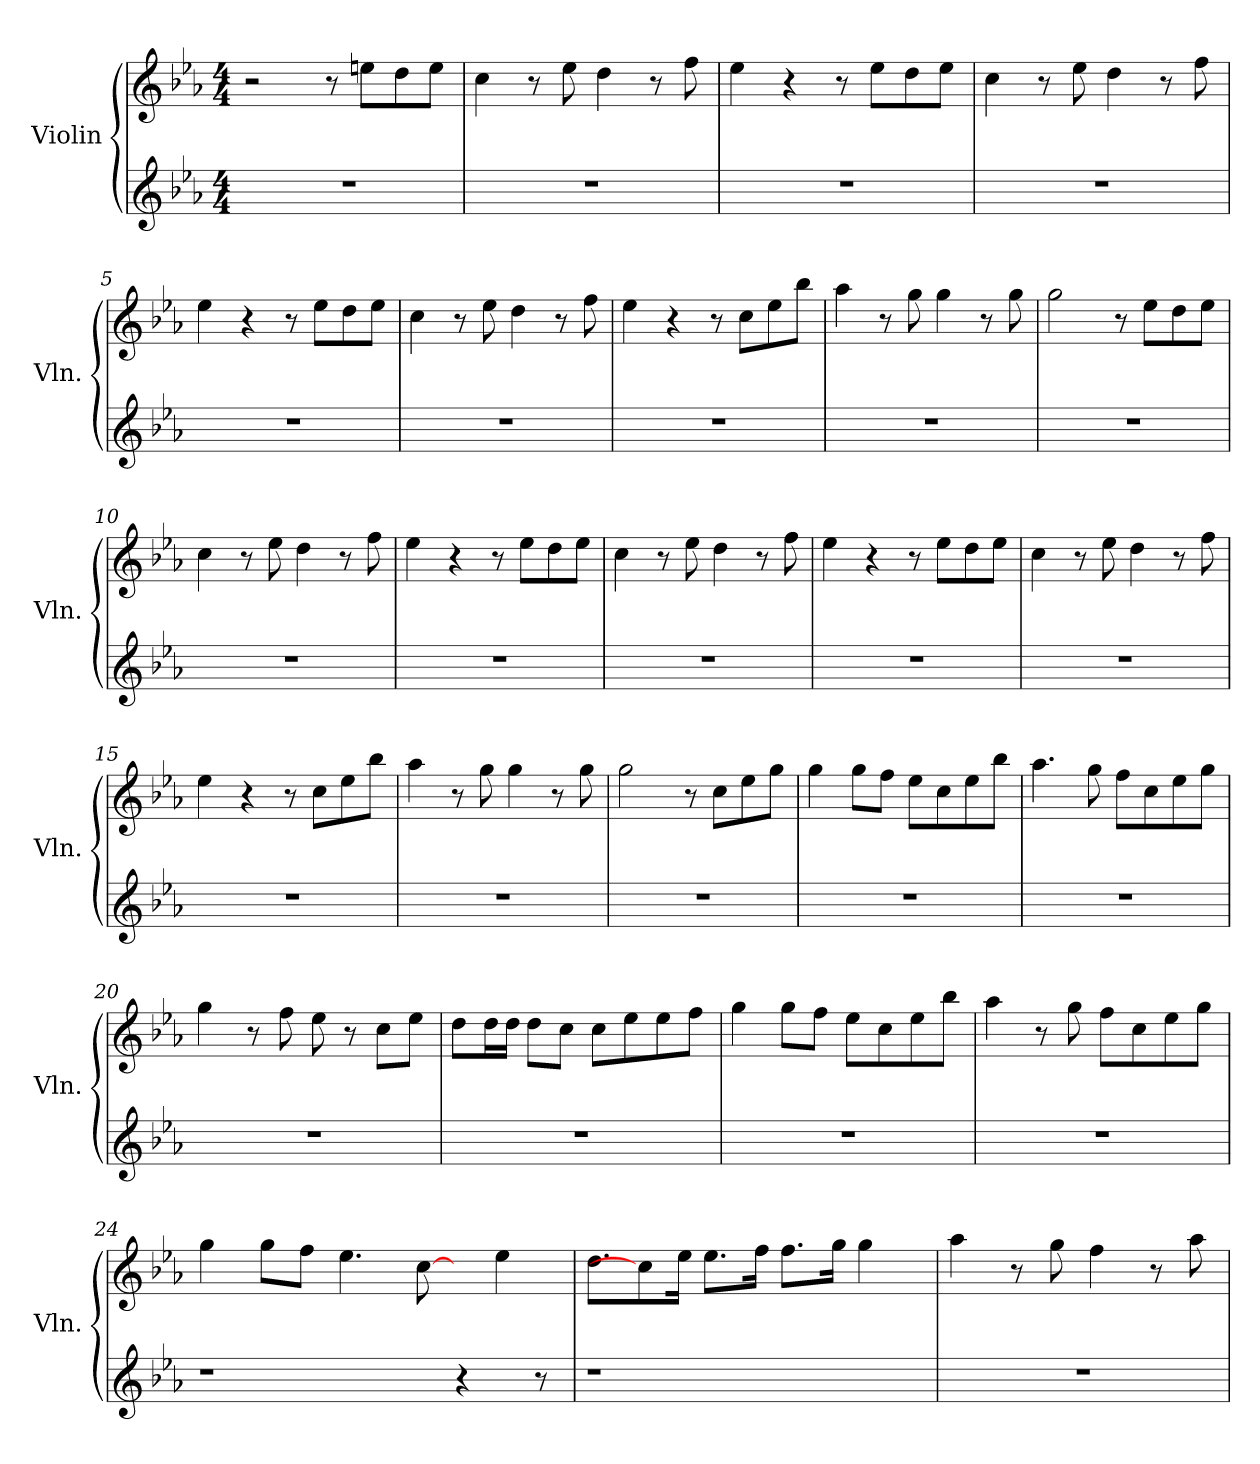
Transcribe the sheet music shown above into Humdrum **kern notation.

**kern	**kern
*part2	*part1
*staff2	*staff1
*I"Violin	*I"Violin
*I'Vln.	*I'Vln.
*clefG2	*clefG2
*k[b-e-a-]	*k[b-e-a-]
*M4/4	*M4/4
=1	=1
1r	2r
.	8r
.	8een\L
.	8dd\
.	8ee\J
=2	=2
1r	4cc\
.	8r
.	8ee-\
.	4dd\
.	8r
.	8ff\
=3	=3
1r	4ee-\
.	4r
.	8r
.	8ee-\L
.	8dd\
.	8ee-\J
=4	=4
1r	4cc\
.	8r
.	8ee-\
.	4dd\
.	8r
.	8ff\
=5	=5
1r	4ee-\
.	4r
.	8r
.	8ee-\L
.	8dd\
.	8ee-\J
=6	=6
1r	4cc\
.	8r
.	8ee-\
.	4dd\
.	8r
.	8ff\
!!LO:LB:g=z
=7	=7
1r	4ee-\
.	4r
.	8r
.	8cc\L
.	8ee-\
.	8bb-\J
=8	=8
1r	4aa-\
.	8r
.	8gg\
.	4gg\
.	8r
.	8gg\
=9	=9
1r	2gg\
.	8r
.	8ee-\L
.	8dd\
.	8ee-\J
=10	=10
1r	4cc\
.	8r
.	8ee-\
.	4dd\
.	8r
.	8ff\
=11	=11
1r	4ee-\
.	4r
.	8r
.	8ee-\L
.	8dd\
.	8ee-\J
=12	=12
1r	4cc\
.	8r
.	8ee-\
.	4dd\
.	8r
.	8ff\
!!LO:LB:g=z
=13	=13
1r	4ee-\
.	4r
.	8r
.	8ee-\L
.	8dd\
.	8ee-\J
=14	=14
1r	4cc\
.	8r
.	8ee-\
.	4dd\
.	8r
.	8ff\
=15	=15
1r	4ee-\
.	4r
.	8r
.	8cc\L
.	8ee-\
.	8bb-\J
=16	=16
1r	4aa-\
.	8r
.	8gg\
.	4gg\
.	8r
.	8gg\
=17	=17
1r	2gg\
.	8r
.	8cc\L
.	8ee-\
.	8gg\J
=18	=18
1r	4gg\
.	8gg\L
.	8ff\J
.	8ee-\L
.	8cc\
.	8ee-\
.	8bb-\J
!!LO:PB:g=z
=19	=19
1r	4.aa-\
.	8gg\
.	8ff\L
.	8cc\
.	8ee-\
.	8gg\J
=20	=20
1r	4gg\
.	8r
.	8ff\
.	8ee-\
.	8r
.	8cc\L
.	8ee-\J
=21	=21
1r	8dd\L
.	16dd\L
.	16dd\JJ
.	8dd\L
.	8cc\J
.	8cc\L
.	8ee-\
.	8ee-\
.	8ff\J
=22	=22
1r	4gg\
.	8gg\L
.	8ff\J
.	8ee-\L
.	8cc\
.	8ee-\
.	8bb-\J
=23	=23
1r	4aa-\
.	8r
.	8gg\
.	8ff\L
.	8cc\
.	8ee-\
.	8gg\J
!!LO:LB:g=z
=24	=24
1r	4gg\
.	8gg\L
.	8ff\J
.	4.ee-\
.	[8cc\
4r	8ryy
.	4ee-\
8r	.
=25	=25
1r	8.dd\L
.	8cc\]
.	16ee-\Jk
.	8.ee-\L
.	16ff\Jk
.	8.ff\L
.	16gg\Jk
.	4gg\
8ryy	.
=26	=26
1r	4aa-\
.	8r
.	8gg\
.	4ff\
.	8r
.	8aa-\
=	=
*-	*-
